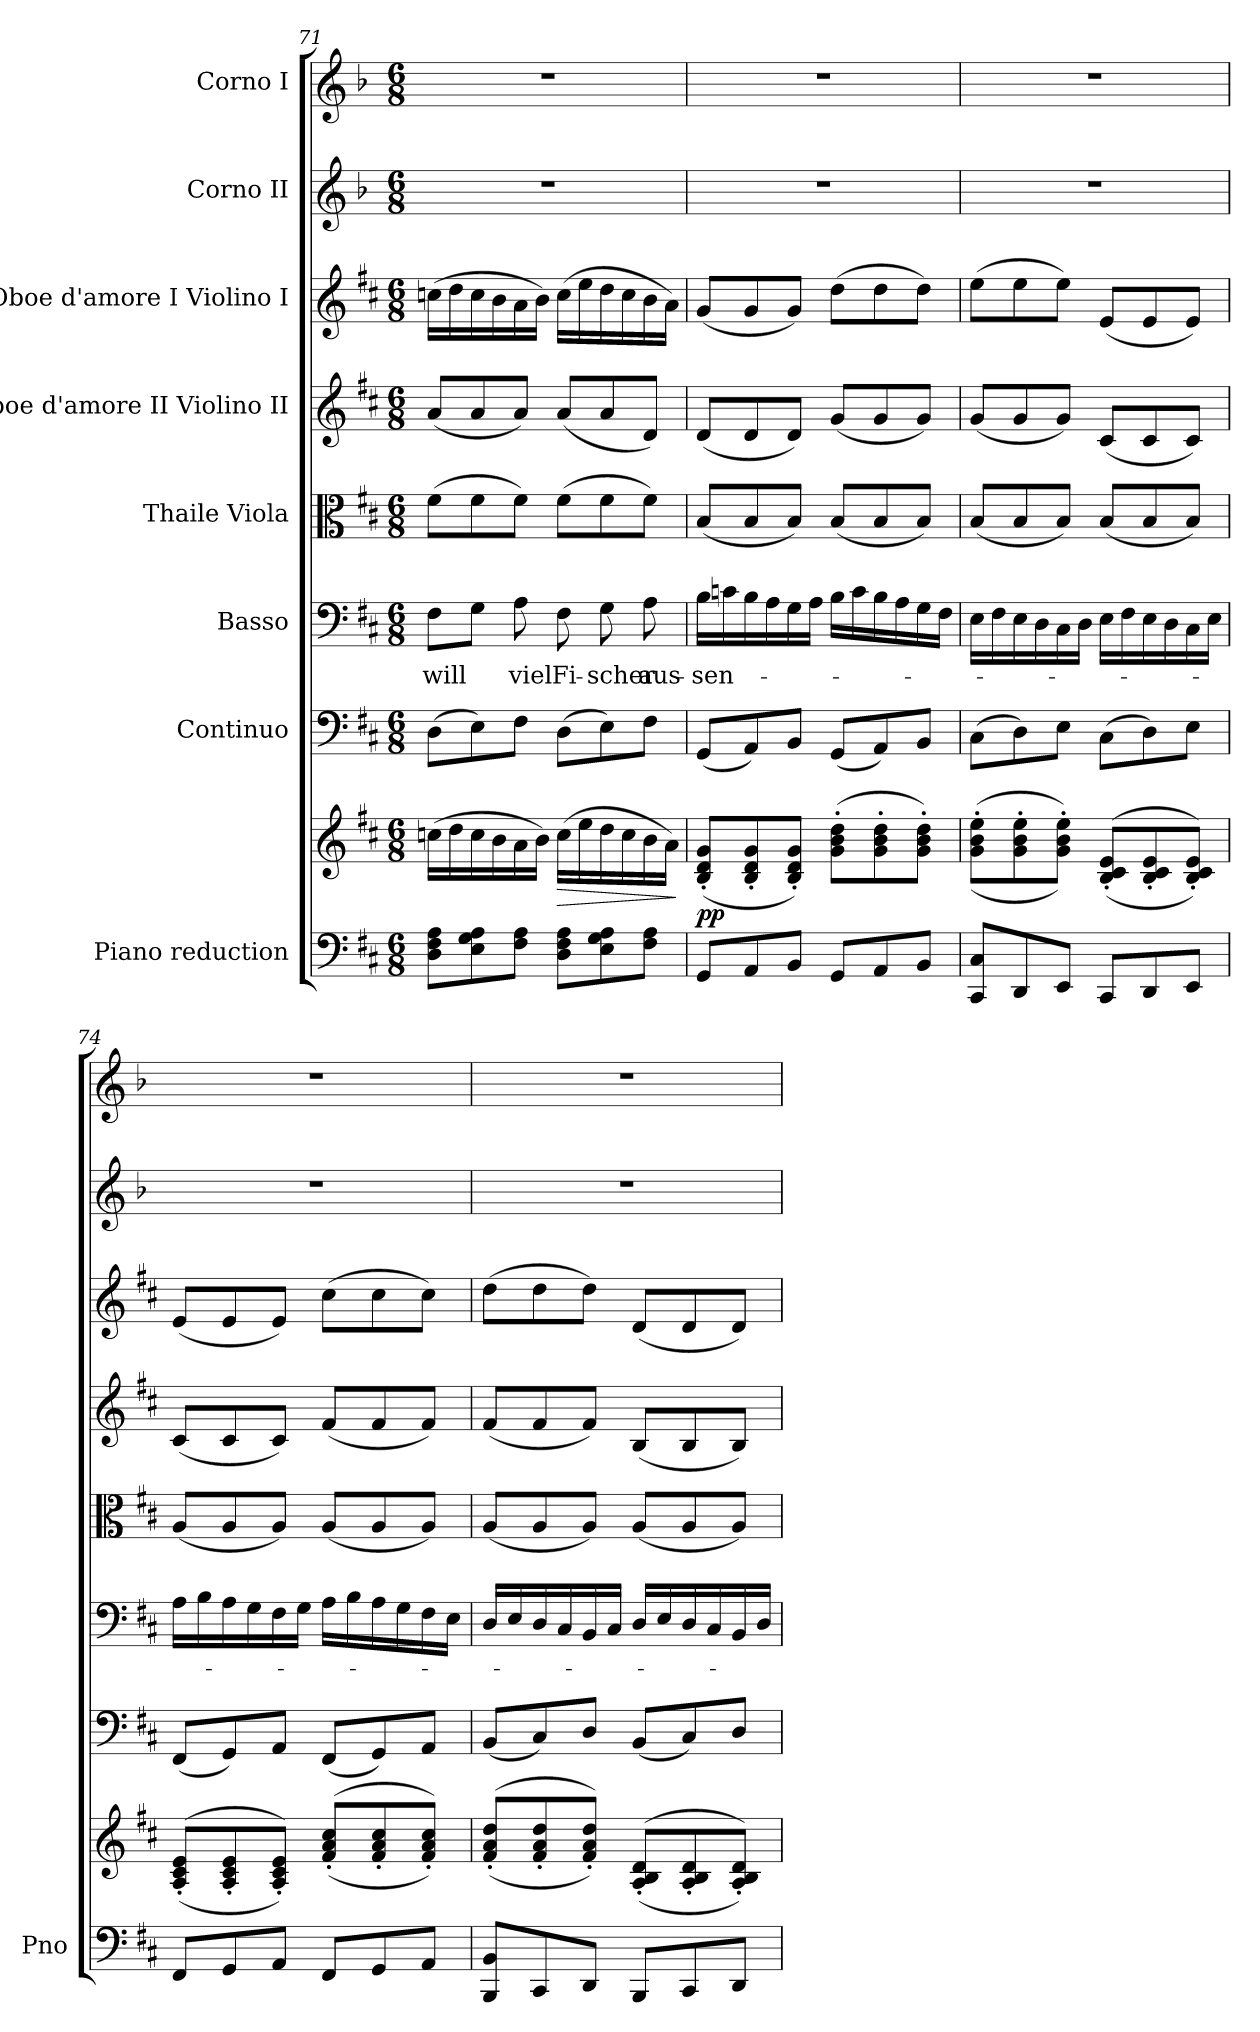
**kern	**kern	**dynam	**kern	**kern	**text	**kern	**kern	**kern	**kern	**kern
*part8	*part8	*part8	*part7	*part6	*part6	*part5	*part4	*part3	*part2	*part1
*staff9	*staff8	*staff8/9	*staff7	*staff6	*staff6	*staff5	*staff4	*staff3	*staff2	*staff1
*I"Piano reduction	*	*	*I"Continuo	*I"Basso	*	*I"Thaile Viola	*I"Oboe d'amore II Violino II	*I"Oboe d'amore I Violino I	*I"Corno II	*I"Corno I
*I'Pno	*	*	*	*	*	*	*	*	*	*
!!LO:LB:g=z
*clefF4	*clefG2	*	*clefF4	*clefF4	*	*clefC3	*clefG2	*clefG2	*clefG2	*clefG2
*	*	*	*	*	*	*	*	*	*ITrd3c5	*ITrd3c5
*k[f#c#]	*k[f#c#]	*	*k[f#c#]	*k[f#c#]	*	*k[f#c#]	*k[f#c#]	*k[f#c#]	*k[]	*k[]
*M6/8	*M6/8	*	*M6/8	*M6/8	*	*M6/8	*M6/8	*M6/8	*M6/8	*M6/8
=71	=71	=71	=71	=71	=71	=71	=71	=71	=71	=71
!	!	!	!	!	!LO:LY:b	!	!	!	!	!
8D\ 8F#\ 8A\L	(16ccn\LL	.	(8D\L	8F#\L	will	(8f#\L	(8a/L	(16ccn\LL	2.r	2.r
.	16dd\	.	.	.	.	.	.	16dd\	.	.
8E\ 8G\ 8A\	16cc\	.	8E\)	8G\J	.	8f#\	8a/	16cc\	.	.
.	16b\	.	.	.	.	.	.	16b\	.	.
!	!	!	!	!	!LO:LY:b	!	!	!	!	!
8F#\ 8A\J	16a\	.	8F#\J	8A\	viel	8f#\J)	8a/J)	16a\	.	.
.	16b\JJ)	.	.	.	.	.	.	16b\JJ)	.	.
!	!	!LO:HP:b	!	!	!LO:LY:b	!	!	!	!	!
8D\ 8F#\ 8A\L	(16cc\LL	>	(8D\L	8F#\	Fi-	(8f#\L	(8a/L	(16cc\LL	.	.
.	16ee\	.	.	.	.	.	.	16ee\	.	.
!	!	!	!	!	!LO:LY:b	!	!	!	!	!
8E\ 8G\ 8A\	16dd\	.	8E\)	8G\	-scher	8f#\	8a/	16dd\	.	.
.	16cc\	.	.	.	.	.	.	16cc\	.	.
!	!	!	!	!	!LO:LY:b	!	!	!	!	!
8F#\ 8A\J	16b\	.	8F#\J	8A\	aus-	8f#\J)	8d/J)	16b\	.	.
.	16a\JJ)	.	.	.	.	.	.	16a\JJ)	.	.
.	.	]	.	.	.	.	.	.	.	.
=72	=72	=72	=72	=72	=72	=72	=72	=72	=72	=72
!	!	!LO:DY:b	!	!	!LO:LY:b	!	!	!	!	!
8GG/L	(8B/' 8d/' 8g/'L	pp	(8GG/L	16B\LL	-sen-	(8B/L	(8d/L	(8g/L	2.r	2.r
.	.	.	.	16cn\	.	.	.	.	.	.
8AA/	8B/' 8d/' 8g/'	.	8AA/)	16B\	.	8B/	8d/	8g/	.	.
.	.	.	.	16A\	.	.	.	.	.	.
8BB/J	8B/' 8d/' 8g/'J)	.	8BB/J	16G\	.	8B/J)	8d/J)	8g/J)	.	.
.	.	.	.	16A\JJ	.	.	.	.	.	.
8GG/L	(8g\' 8b\' 8dd\'L	.	(8GG/L	16B\LL	.	(8B/L	(8g/L	(8dd\L	.	.
.	.	.	.	16c\	.	.	.	.	.	.
8AA/	8g\' 8b\' 8dd\'	.	8AA/)	16B\	.	8B/	8g/	8dd\	.	.
.	.	.	.	16A\	.	.	.	.	.	.
8BB/J	8g\' 8b\' 8dd\'J)	.	8BB/J	16G\	.	8B/J)	8g/J)	8dd\J)	.	.
.	.	.	.	16F#\JJ	.	.	.	.	.	.
=73	=73	=73	=73	=73	=73	=73	=73	=73	=73	=73
8CC#/ 8C#/L	((8g\' 8b\' 8ee\'L	.	(8C#\L	16E\LL	.	(8B/L	(8g/L	(8ee\L	2.r	2.r
.	.	.	.	16F#\	.	.	.	.	.	.
8DD/	8g\' 8b\' 8ee\'	.	8D\)	16E\	.	8B/	8g/	8ee\	.	.
.	.	.	.	16D\	.	.	.	.	.	.
8EE/J	8g\' 8b\' 8ee\'J))	.	8E\J	16C#\	.	8B/J)	8g/J)	8ee\J)	.	.
.	.	.	.	16D\JJ	.	.	.	.	.	.
8CC#/L	((8B/' 8c#/' 8e/'L	.	(8C#\L	16E\LL	.	(8B/L	(8c#/L	(8e/L	.	.
.	.	.	.	16F#\	.	.	.	.	.	.
8DD/	8B/' 8c#/' 8e/'	.	8D\)	16E\	.	8B/	8c#/	8e/	.	.
.	.	.	.	16D\	.	.	.	.	.	.
8EE/J	8B/' 8c#/' 8e/'J))	.	8E\J	16C#\	.	8B/J)	8c#/J)	8e/J)	.	.
.	.	.	.	16E\JJ	.	.	.	.	.	.
=74	=74	=74	=74	=74	=74	=74	=74	=74	=74	=74
8FF#/L	((8A/' 8c#/' 8e/'L	.	(8FF#/L	16A\LL	.	(8A/L	(8c#/L	(8e/L	2.r	2.r
.	.	.	.	16B\	.	.	.	.	.	.
8GG/	8A/' 8c#/' 8e/'	.	8GG/)	16A\	.	8A/	8c#/	8e/	.	.
.	.	.	.	16G\	.	.	.	.	.	.
8AA/J	8A/' 8c#/' 8e/'J))	.	8AA/J	16F#\	.	8A/J)	8c#/J)	8e/J)	.	.
.	.	.	.	16G\JJ	.	.	.	.	.	.
8FF#/L	((8f#/' 8a/' 8cc#/'L	.	(8FF#/L	16A\LL	.	(8A/L	(8f#/L	(8cc#\L	.	.
.	.	.	.	16B\	.	.	.	.	.	.
8GG/	8f#/' 8a/' 8cc#/'	.	8GG/)	16A\	.	8A/	8f#/	8cc#\	.	.
.	.	.	.	16G\	.	.	.	.	.	.
8AA/J	8f#/' 8a/' 8cc#/'J))	.	8AA/J	16F#\	.	8A/J)	8f#/J)	8cc#\J)	.	.
.	.	.	.	16E\JJ	.	.	.	.	.	.
=75	=75	=75	=75	=75	=75	=75	=75	=75	=75	=75
8BBB/ 8BB/L	((8f#/' 8a/' 8dd/'L	.	(8BB/L	16D/LL	.	(8A/L	(8f#/L	(8dd\L	2.r	2.r
.	.	.	.	16E/	.	.	.	.	.	.
8CC#/	8f#/' 8a/' 8dd/'	.	8C#/)	16D/	.	8A/	8f#/	8dd\	.	.
.	.	.	.	16C#/	.	.	.	.	.	.
8DD/J	8f#/' 8a/' 8dd/'J))	.	8D/J	16BB/	.	8A/J)	8f#/J)	8dd\J)	.	.
.	.	.	.	16C#/JJ	.	.	.	.	.	.
8BBB/L	((8A/' 8B/' 8d/'L	.	(8BB/L	16D/LL	.	(8A/L	(8B/L	(8d/L	.	.
.	.	.	.	16E/	.	.	.	.	.	.
8CC#/	8A/' 8B/' 8d/'	.	8C#/)	16D/	.	8A/	8B/	8d/	.	.
.	.	.	.	16C#/	.	.	.	.	.	.
8DD/J	8A/' 8B/' 8d/'J))	.	8D/J	16BB/	.	8A/J)	8B/J)	8d/J)	.	.
.	.	.	.	16D/JJ	.	.	.	.	.	.
=	=	=	=	=	=	=	=	=	=	=
*-	*-	*-	*-	*-	*-	*-	*-	*-	*-	*-
